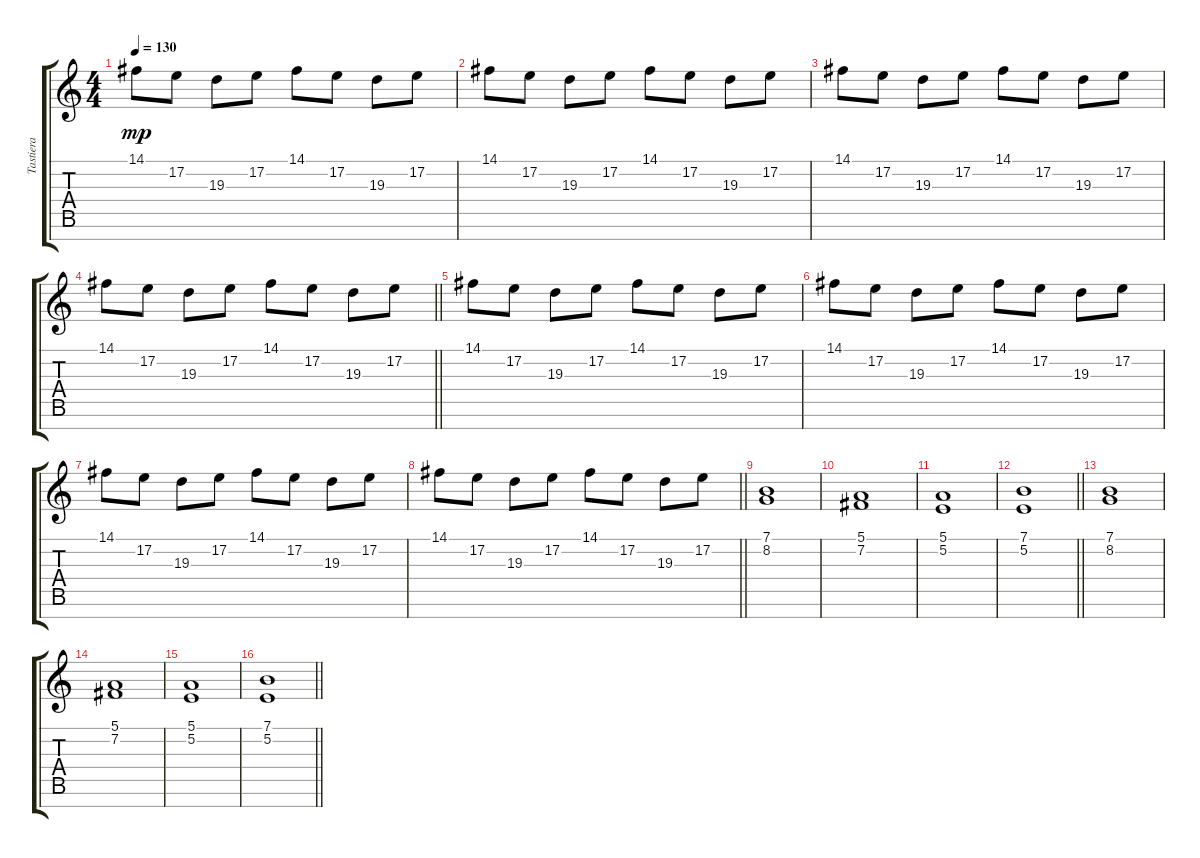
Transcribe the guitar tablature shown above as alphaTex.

\track ("Tastiera" "Tastiera") {instrument choiraahs}
\staff {score tabs}
\tuning (E4 B3 G3 D3 A2 E2 B1) {hide}
\ts (4 4)
\tempo 130
\clef g2
\ks c
14.1.8{dy mp} 17.2.8 19.3.8 17.2.8 14.1.8 17.2.8 19.3.8 17.2.8 |
14.1.8 17.2.8 19.3.8 17.2.8 14.1.8 17.2.8 19.3.8 17.2.8 |
14.1.8 17.2.8 19.3.8 17.2.8 14.1.8 17.2.8 19.3.8 17.2.8 |
\barLineRight lightlight
14.1.8 17.2.8 19.3.8 17.2.8 14.1.8 17.2.8 19.3.8 17.2.8 |
14.1.8 17.2.8 19.3.8 17.2.8 14.1.8 17.2.8 19.3.8 17.2.8 |
14.1.8 17.2.8 19.3.8 17.2.8 14.1.8 17.2.8 19.3.8 17.2.8 |
14.1.8 17.2.8 19.3.8 17.2.8 14.1.8 17.2.8 19.3.8 17.2.8 |
\barLineRight lightlight
14.1.8 17.2.8 19.3.8 17.2.8 14.1.8 17.2.8 19.3.8 17.2.8 |
(7.1 8.2).1 |
(5.1 7.2).1 |
(5.1 5.2).1 |
\barLineRight lightlight
(7.1 5.2).1 |
(7.1 8.2).1 |
(5.1 7.2).1 |
(5.1 5.2).1 |
\barLineRight lightlight
(7.1 5.2).1
